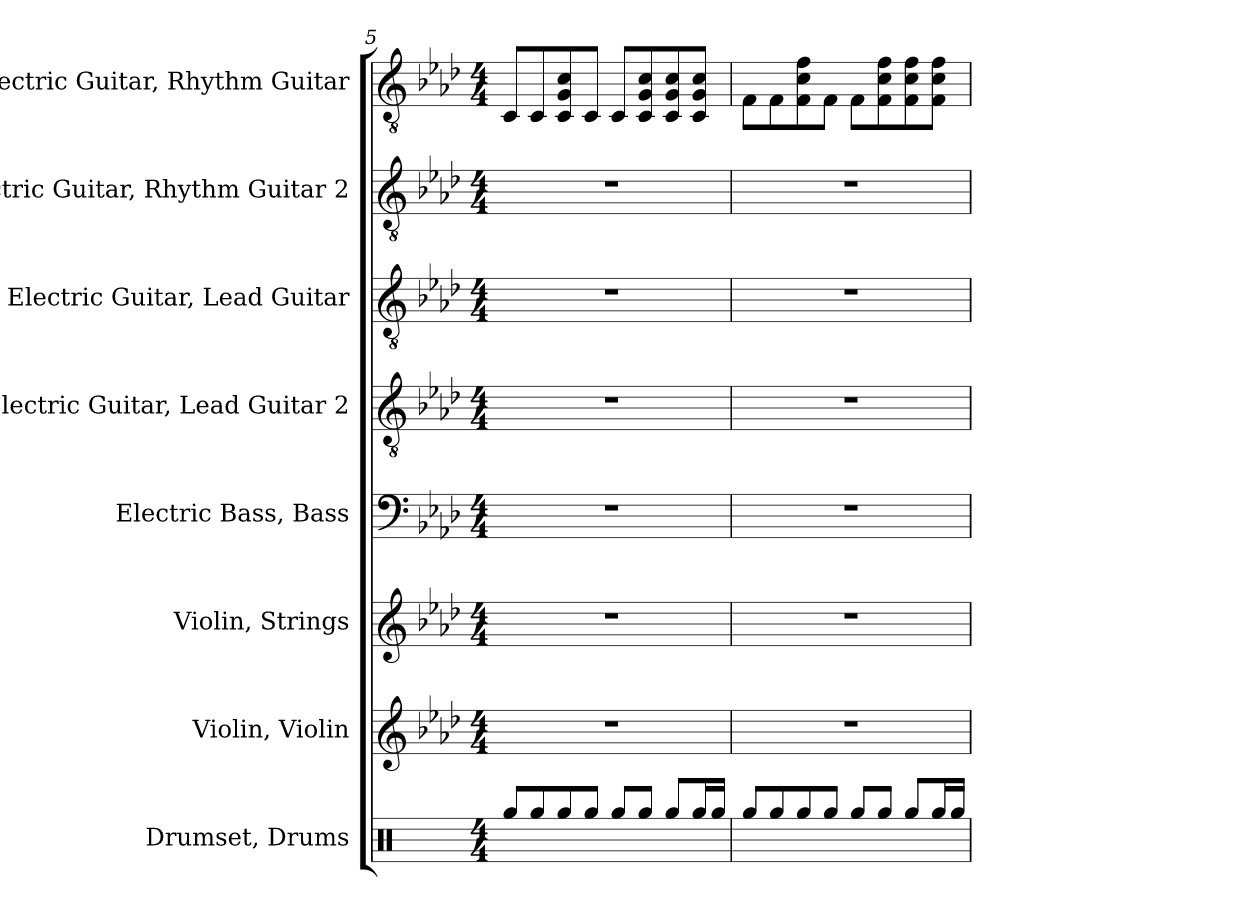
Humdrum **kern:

**kern	**kern	**kern	**kern	**kern	**kern	**kern	**kern
*part8	*part7	*part6	*part5	*part4	*part3	*part2	*part1
*staff8	*staff7	*staff6	*staff5	*staff4	*staff3	*staff2	*staff1
*I"Drumset, Drums	*I"Violin, Violin	*I"Violin, Strings	*I"Electric Bass, Bass	*I"Electric Guitar, Lead Guitar 2	*I"Electric Guitar, Lead Guitar	*I"Electric Guitar, Rhythm Guitar 2	*I"Electric Guitar, Rhythm Guitar
*I'D. Set	*I'Vln.	*I'Vln.	*I'El. B.	*I'El. Guit.	*I'El. Guit.	*I'El. Guit.	*I'El. Guit.
*clefX	*clefG2	*clefG2	*clefF4	*clefGv2	*clefGv2	*clefGv2	*clefGv2
*	*	*	*ITrd7c12	*	*	*	*
*k[]	*k[b-e-a-d-]	*k[b-e-a-d-]	*k[b-e-a-d-]	*k[b-e-a-d-]	*k[b-e-a-d-]	*k[b-e-a-d-]	*k[b-e-a-d-]
*M4/4	*M4/4	*M4/4	*M4/4	*M4/4	*M4/4	*M4/4	*M4/4
=5	=5	=5	=5	=5	=5	=5	=5
8Rgg/L	1r	1r	1r	1r	1r	1r	8C/L
8Rgg/	.	.	.	.	.	.	8C/
8Rgg/	.	.	.	.	.	.	8C/ 8G/ 8c/
8Rgg/J	.	.	.	.	.	.	8C/J
8Rgg/L	.	.	.	.	.	.	8C/L
8Rgg/J	.	.	.	.	.	.	8C/ 8G/ 8c/
8Rgg/L	.	.	.	.	.	.	8C/ 8G/ 8c/
16Rgg/L	.	.	.	.	.	.	8C/ 8G/ 8c/J
16Rgg/JJ	.	.	.	.	.	.	.
=6	=6	=6	=6	=6	=6	=6	=6
8Rgg/L	1r	1r	1r	1r	1r	1r	8F\L
8Rgg/	.	.	.	.	.	.	8F\
8Rgg/	.	.	.	.	.	.	8F\ 8c\ 8f\
8Rgg/J	.	.	.	.	.	.	8F\J
8Rgg/L	.	.	.	.	.	.	8F\L
8Rgg/J	.	.	.	.	.	.	8F\ 8c\ 8f\
8Rgg/L	.	.	.	.	.	.	8F\ 8c\ 8f\
16Rgg/L	.	.	.	.	.	.	8F\ 8c\ 8f\J
16Rgg/JJ	.	.	.	.	.	.	.
=	=	=	=	=	=	=	=
*-	*-	*-	*-	*-	*-	*-	*-
